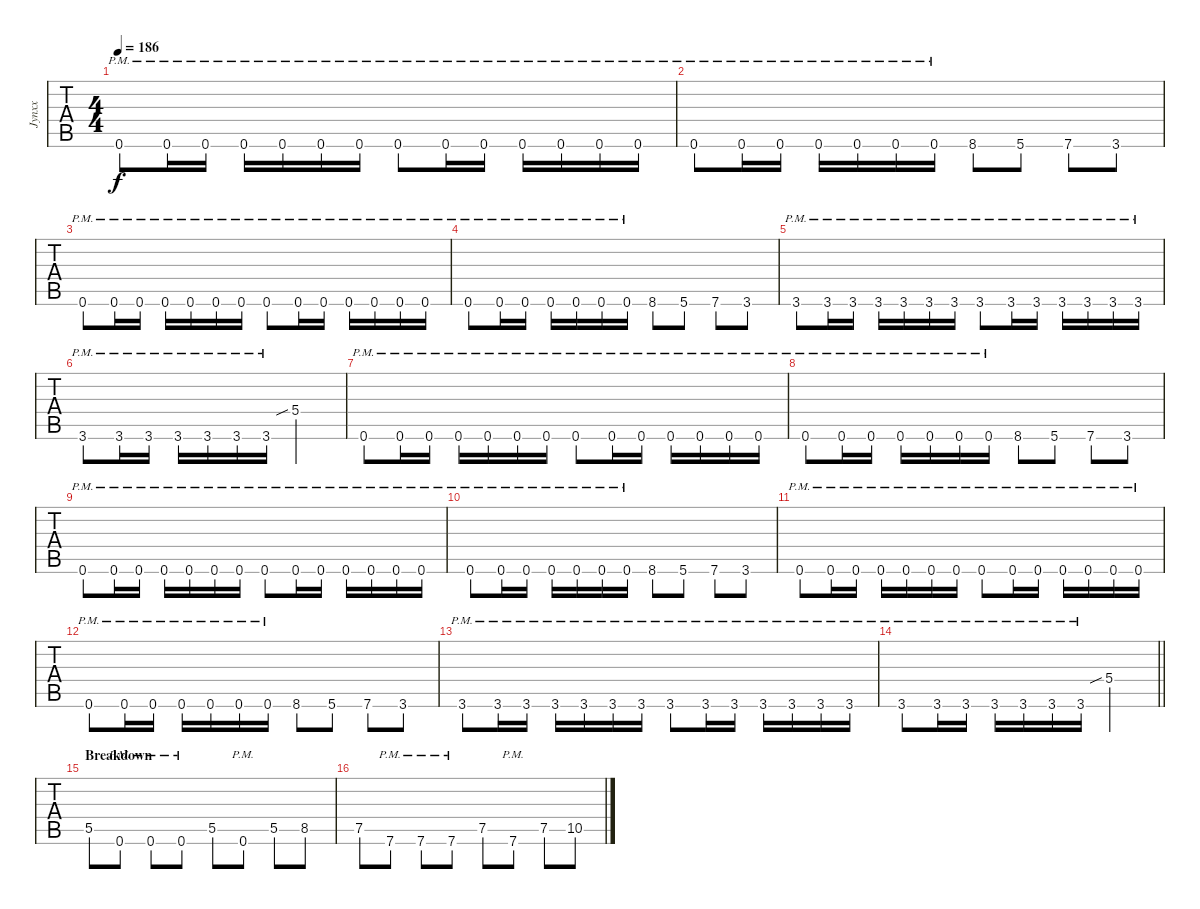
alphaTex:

\track ("Jynxx" "Jynxx") {instrument overdrivenguitar}
\staff {tabs}
\tuning (Eb4 Bb3 Gb3 Db3 Ab2 Db2) {hide}
\ts (4 4)
\tempo 186
\clef g2
\ks c
0.6{pm}.8{dy f} 0.6{pm}.16 0.6{pm}.16 0.6{pm}.16 0.6{pm}.16 0.6{pm}.16 0.6{pm}.16 0.6{pm}.8 0.6{pm}.16 0.6{pm}.16 0.6{pm}.16 0.6{pm}.16 0.6{pm}.16 0.6{pm}.16 |
0.6{pm}.8 0.6{pm}.16 0.6{pm}.16 0.6{pm}.16 0.6{pm}.16 0.6{pm}.16 0.6{pm}.16 8.6.8 5.6.8 7.6.8 3.6.8 |
0.6{pm}.8 0.6{pm}.16 0.6{pm}.16 0.6{pm}.16 0.6{pm}.16 0.6{pm}.16 0.6{pm}.16 0.6{pm}.8 0.6{pm}.16 0.6{pm}.16 0.6{pm}.16 0.6{pm}.16 0.6{pm}.16 0.6{pm}.16 |
0.6{pm}.8 0.6{pm}.16 0.6{pm}.16 0.6{pm}.16 0.6{pm}.16 0.6{pm}.16 0.6{pm}.16 8.6.8 5.6.8 7.6.8 3.6.8 |
3.6{pm}.8 3.6{pm}.16 3.6{pm}.16 3.6{pm}.16 3.6{pm}.16 3.6{pm}.16 3.6{pm}.16 3.6{pm}.8 3.6{pm}.16 3.6{pm}.16 3.6{pm}.16 3.6{pm}.16 3.6{pm}.16 3.6{pm}.16 |
3.6{pm}.8 3.6{pm}.16 3.6{pm}.16 3.6{pm}.16 3.6{pm}.16 3.6{pm}.16 3.6{pm}.16 5.4{sib}.2 |
0.6{pm}.8 0.6{pm}.16 0.6{pm}.16 0.6{pm}.16 0.6{pm}.16 0.6{pm}.16 0.6{pm}.16 0.6{pm}.8 0.6{pm}.16 0.6{pm}.16 0.6{pm}.16 0.6{pm}.16 0.6{pm}.16 0.6{pm}.16 |
0.6{pm}.8 0.6{pm}.16 0.6{pm}.16 0.6{pm}.16 0.6{pm}.16 0.6{pm}.16 0.6{pm}.16 8.6.8 5.6.8 7.6.8 3.6.8 |
0.6{pm}.8 0.6{pm}.16 0.6{pm}.16 0.6{pm}.16 0.6{pm}.16 0.6{pm}.16 0.6{pm}.16 0.6{pm}.8 0.6{pm}.16 0.6{pm}.16 0.6{pm}.16 0.6{pm}.16 0.6{pm}.16 0.6{pm}.16 |
0.6{pm}.8 0.6{pm}.16 0.6{pm}.16 0.6{pm}.16 0.6{pm}.16 0.6{pm}.16 0.6{pm}.16 8.6.8 5.6.8 7.6.8 3.6.8 |
0.6{pm}.8 0.6{pm}.16 0.6{pm}.16 0.6{pm}.16 0.6{pm}.16 0.6{pm}.16 0.6{pm}.16 0.6{pm}.8 0.6{pm}.16 0.6{pm}.16 0.6{pm}.16 0.6{pm}.16 0.6{pm}.16 0.6{pm}.16 |
0.6{pm}.8 0.6{pm}.16 0.6{pm}.16 0.6{pm}.16 0.6{pm}.16 0.6{pm}.16 0.6{pm}.16 8.6.8 5.6.8 7.6.8 3.6.8 |
3.6{pm}.8 3.6{pm}.16 3.6{pm}.16 3.6{pm}.16 3.6{pm}.16 3.6{pm}.16 3.6{pm}.16 3.6{pm}.8 3.6{pm}.16 3.6{pm}.16 3.6{pm}.16 3.6{pm}.16 3.6{pm}.16 3.6{pm}.16 |
\barLineRight lightlight
3.6{pm}.8 3.6{pm}.16 3.6{pm}.16 3.6{pm}.16 3.6{pm}.16 3.6{pm}.16 3.6{pm}.16 5.4{sib}.2 |
\section ("" "Breakdown")
5.5.8 0.6{pm}.8 0.6{pm}.8 0.6{pm}.8 5.5.8 0.6{pm}.8 5.5.8 8.5.8 |
7.5.8 7.6{pm}.8 7.6{pm}.8 7.6{pm}.8 7.5.8 7.6{pm}.8 7.5.8 10.5.8
